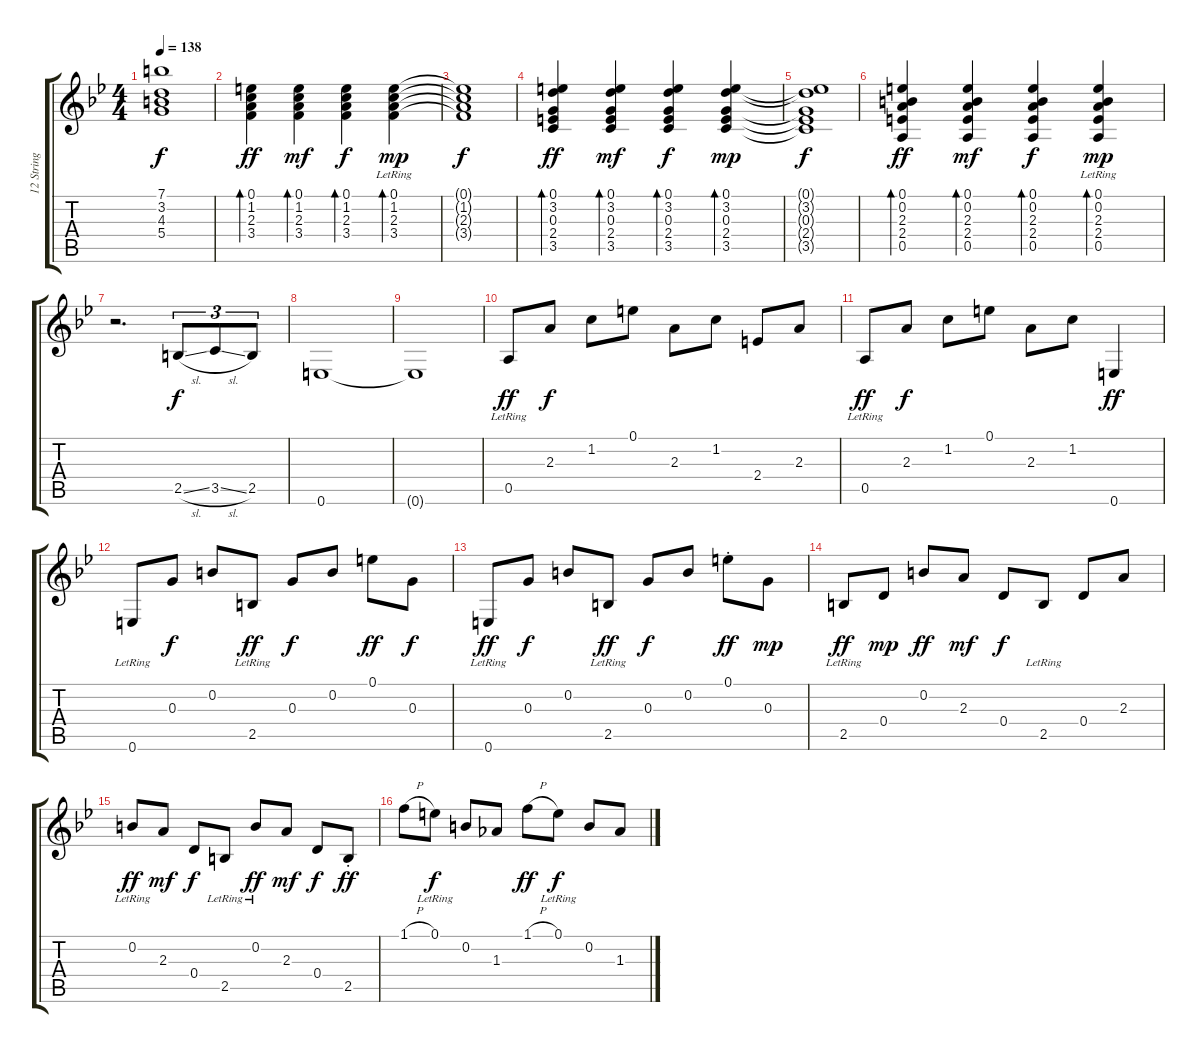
\track ("12 String Guitar" "12 String ") {instrument acousticguitarnylon}
\staff {score tabs}
\tuning (E4 B3 G3 D3 A2 E2) {hide}
\ts (4 4)
\tempo 138
\clef g2
\ks gminor
(7.1{t} 3.2{t} 4.3{t} 5.4{t}).1{dy f} |
(0.1 1.2 2.3 3.4).4{bd 480 dy ff} (0.1 1.2 2.3 3.4).4{bd 480 dy mf} (0.1 1.2 2.3 3.4).4{bd 480 dy f} (0.1 1.2{lr} 2.3{lr} 3.4{lr}).4{bd 480 dy mp} |
(0.1{t} 1.2{t} 2.3{t} 3.4{t}).1{dy f} |
(0.1 3.2 0.3 2.4 3.5).4{bd 480 dy ff} (0.1 3.2 0.3 2.4 3.5).4{bd 480 dy mf} (0.1 3.2 0.3 2.4 3.5).4{bd 480 dy f} (0.1 3.2 0.3 2.4 3.5).4{bd 480 dy mp} |
(0.1{t} 3.2{t} 0.3{t} 2.4{t} 3.5{t}).1{dy f} |
(0.1 0.2 2.3 2.4 0.5).4{bd 480 dy ff} (0.1 0.2 2.3 2.4 0.5).4{bd 480 dy mf} (0.1 0.2 2.3 2.4 0.5).4{bd 480 dy f} (0.1{lr} 0.2{lr} 2.3{lr} 2.4{lr} 0.5{lr}).4{bd 480 dy mp} |
r.2{d} 2.5{sl}.8{tu (3 2) dy f} 3.5{sl}.8{tu (3 2)} 2.5.8{tu (3 2)} |
0.6.1 |
0.6{t}.1 |
0.5{lr}.8{dy ff} 2.3.8{dy f} 1.2.8 0.1.8 2.3.8 1.2.8 2.4.8 2.3.8 |
0.5{lr}.8{dy ff} 2.3.8{dy f} 1.2.8 0.1.8 2.3.8 1.2.8 0.6.4{dy ff} |
0.6{lr}.8 0.3.8{dy f} 0.2.8 2.5{lr}.8{dy ff} 0.3.8{dy f} 0.2.8 0.1.8{dy ff} 0.3.8{dy f} |
0.6{lr}.8{dy ff} 0.3.8{dy f} 0.2.8 2.5{lr}.8{dy ff} 0.3.8{dy f} 0.2.8 0.1{st}.8{dy ff} 0.3.8{dy mp} |
2.5{lr}.8{dy ff} 0.4.8{dy mp} 0.2.8{dy ff} 2.3.8{dy mf} 0.4.8{dy f} 2.5{lr}.8 0.4.8 2.3.8 |
0.2{lr}.8{dy ff} 2.3.8{dy mf} 0.4.8{dy f} 2.5{lr}.8 0.2{lr}.8{dy ff} 2.3.8{dy mf} 0.4.8{dy f} 2.5{st}.8{dy ff} |
1.1{h}.8 0.1{lr}.8{dy f} 0.2.8 1.3.8 1.1{h}.8{dy ff} 0.1{lr}.8{dy f} 0.2.8 1.3.8
